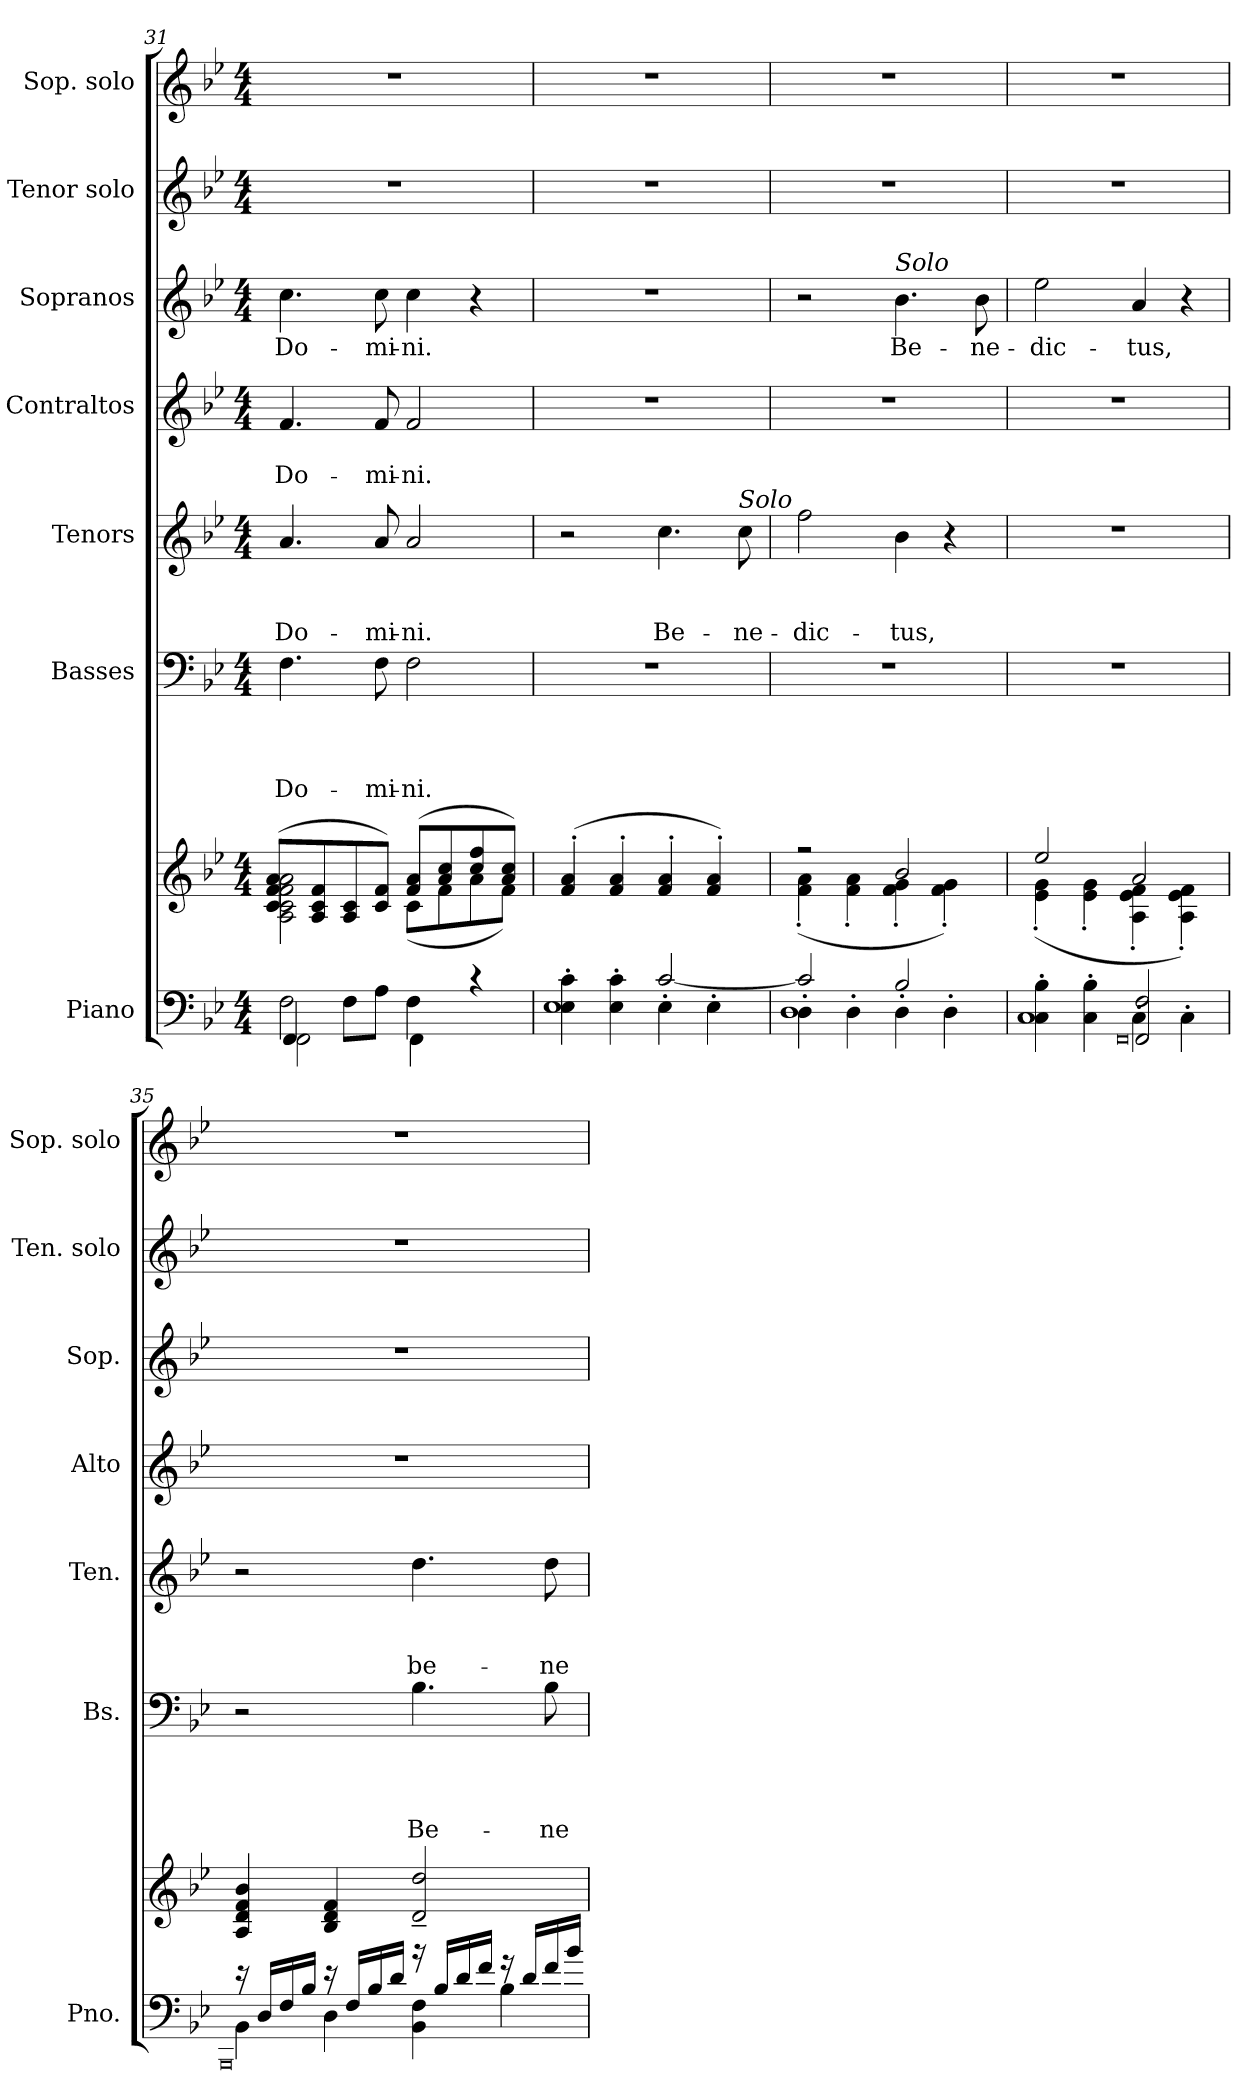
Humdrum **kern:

**kern	**kern	**kern	**text	**text	**text	**text	**kern	**text	**text	**text	**kern	**text	**text	**kern	**text	**kern	**kern
*part7	*part7	*part6	*part6	*part6	*part6	*part6	*part5	*part5	*part5	*part5	*part4	*part4	*part4	*part3	*part3	*part2	*part1
*staff8	*staff7	*staff6	*staff6	*staff6	*staff6	*staff6	*staff5	*staff5	*staff5	*staff5	*staff4	*staff4	*staff4	*staff3	*staff3	*staff2	*staff1
*I"Piano	*	*I"Basses	*	*	*	*	*I"Tenors	*	*	*	*I"Contraltos	*	*	*I"Sopranos	*	*I"Tenor solo	*I"Sop. solo
*I'Pno.	*	*I'Bs.	*	*	*	*	*I'Ten.	*	*	*	*I'Alto	*	*	*I'Sop.	*	*I'Ten. solo	*I'Sop. solo
!!LO:PB:g=z
*clefF4	*clefG2	*clefF4	*	*	*	*	*clefG2	*	*	*	*clefG2	*	*	*clefG2	*	*clefG2	*clefG2
*	*	*	*	*	*	*	*ITrd7c12	*	*	*	*	*	*	*	*	*ITrd7c12	*
*k[b-e-]	*k[b-e-]	*k[b-e-]	*	*	*	*	*k[b-e-]	*	*	*	*k[b-e-]	*	*	*k[b-e-]	*	*k[b-e-]	*k[b-e-]
*B-:	*B-:	*B-:	*	*	*	*	*B-:	*	*	*	*B-:	*	*	*B-:	*	*B-:	*B-:
*M4/4	*M4/4	*M4/4	*	*	*	*	*M4/4	*	*	*	*M4/4	*	*	*M4/4	*	*M4/4	*M4/4
=31	=31	=31	=31	=31	=31	=31	=31	=31	=31	=31	=31	=31	=31	=31	=31	=31	=31
*^	*^	*	*	*	*	*	*	*	*	*	*	*	*	*	*	*	*
*	*^	*	*^	*	*	*	*	*	*	*	*	*	*	*	*	*	*	*	*
!	!	!	!	!	!	!	!	!	!	!LO:LY:b	!	!	!	!LO:LY:b	!	!	!LO:LY:b	!	!LO:LY:b	!	!
2F\	4FF/	2FF\	1ryy	2A\ 2c\ 2f\ 2a\	(>8c/ 8f/ 8a/L	4.F\	.	.	.	Do-	4.A/	.	.	Do-	4.f/	.	Do-	4.cc\	Do-	1r	1r
.	.	.	.	.	8A/ 8c/ 8f/	.	.	.	.	.	.	.	.	.	.	.	.	.	.	.	.
.	8F\L	.	.	.	8A/ 8c/	.	.	.	.	.	.	.	.	.	.	.	.	.	.	.	.
!	!	!	!	!	!	!	!	!	!	!LO:LY:b	!	!	!	!LO:LY:b	!	!	!LO:LY:b	!	!LO:LY:b	!	!
.	8A\J	.	.	.	8c/ 8f/J)	8F\	.	.	.	-mi-	8A/	.	.	-mi-	8f/	.	-mi-	8cc\	-mi-	.	.
!	!	!	!	!	!	!	!	!	!	!LO:LY:b	!	!	!	!LO:LY:b	!	!	!LO:LY:b	!	!LO:LY:b	!	!
2ryy	4F\	4FF\	.	(<8c\L	(>8f/ 8a/L	2F\	.	.	.	-ni.	2A/	.	.	-ni.	2f/	.	-ni.	4cc\	-ni.	.	.
.	.	.	.	8f\	8a/ 8cc/	.	.	.	.	.	.	.	.	.	.	.	.	.	.	.	.
.	4rc	4ryy	.	8a\	8cc/ 8ff/	.	.	.	.	.	.	.	.	.	.	.	.	4r	.	.	.
.	.	.	.	8f\J)	8a/ 8cc/J)	.	.	.	.	.	.	.	.	.	.	.	.	.	.	.	.
=32	=32	=32	=32	=32	=32	=32	=32	=32	=32	=32	=32	=32	=32	=32	=32	=32	=32	=32	=32	=32	=32
4E-\'> 4c\'>	2ryy	1E-	1ryy	1ryy	(>4f/'< 4a/'<	1r	.	.	.	.	2r	.	.	.	1r	.	.	1r	.	1r	1r
4E-\'> 4c\'>	.	.	.	.	4f/'< 4a/'<	.	.	.	.	.	.	.	.	.	.	.	.	.	.	.	.
!	!	!	!	!	!	!	!	!	!	!	!	!	!	!LO:LY:b	!	!	!	!	!	!	!
4E-'>\	[>2c/	.	.	.	4f/'< 4a/'<	.	.	.	.	.	4.c\	.	.	Be-	.	.	.	.	.	.	.
4E-'>\	.	.	.	.	4f/'< 4a/'<)	.	.	.	.	.	.	.	.	.	.	.	.	.	.	.	.
!	!	!	!	!	!	!	!	!	!	!	!LO:TX:a:i:t=Solo	!	!	!	!	!	!	!	!	!	!
!	!	!	!	!	!	!	!	!	!	!	!	!	!	!LO:LY:b	!	!	!	!	!	!	!
.	.	.	.	.	.	.	.	.	.	.	8c\	.	.	-ne-	.	.	.	.	.	.	.
=33	=33	=33	=33	=33	=33	=33	=33	=33	=33	=33	=33	=33	=33	=33	=33	=33	=33	=33	=33	=33	=33
!	!	!	!	!	!	!	!	!	!	!	!	!	!	!LO:LY:b	!	!	!	!	!	!	!
4D'>\	2c/]	1D	1ryy	(<4f\'> 4a\'>	2rff	1r	.	.	.	.	2f\	.	.	-dic-	1r	.	.	2r	.	1r	1r
4D'>\	.	.	.	4f\'> 4a\'>	.	.	.	.	.	.	.	.	.	.	.	.	.	.	.	.	.
!	!	!	!	!	!	!	!	!	!	!	!	!	!	!	!	!	!	!LO:TX:a:i:t=Solo	!	!	!
!	!	!	!	!	!	!	!	!	!	!	!	!	!	!LO:LY:b	!	!	!	!	!LO:LY:b	!	!
4D'>\	2B-/	.	.	4f\'> 4g\'>	2b-/	.	.	.	.	.	4B-\	.	.	-tus,	.	.	.	4.b-\	Be-	.	.
4D'>\	.	.	.	4f\'> 4g\'>)	.	.	.	.	.	.	4r	.	.	.	.	.	.	.	.	.	.
!	!	!	!	!	!	!	!	!	!	!	!	!	!	!	!	!	!	!	!LO:LY:b	!	!
.	.	.	.	.	.	.	.	.	.	.	.	.	.	.	.	.	.	8b-\	-ne-	.	.
=34	=34	=34	=34	=34	=34	=34	=34	=34	=34	=34	=34	=34	=34	=34	=34	=34	=34	=34	=34	=34	=34
!	!	!	!	!	!	!	!	!	!	!	!	!	!	!	!	!	!	!	!LO:LY:b	!	!
4C\'> 4B-\'>	2ryy	1C	1ryy	(<4e-\'> 4g\'>	2ee-/	1r	.	.	.	.	1r	.	.	.	1r	.	.	2ee-\	-dic-	1r	1r
4C\'> 4B-\'>	.	.	.	4e-\'> 4g\'>	.	.	.	.	.	.	.	.	.	.	.	.	.	.	.	.	.
.	0qFF	.	.	.	.	.	.	.	.	.	.	.	.	.	.	.	.	.	.	.	.
!	!	!	!	!	!	!	!	!	!	!	!	!	!	!	!	!	!	!	!LO:LY:b	!	!
4C'>\	2FF/ 2F/	.	.	4A\'> 4e-\'> 4f\'>	2a/	.	.	.	.	.	.	.	.	.	.	.	.	4a/	-tus,	.	.
4C'>\	.	.	.	4A\'> 4e-\'> 4f\'>)	.	.	.	.	.	.	.	.	.	.	.	.	.	4r	.	.	.
!!LO:PB:g=z
=35	=35	=35	=35	=35	=35	=35	=35	=35	=35	=35	=35	=35	=35	=35	=35	=35	=35	=35	=35	=35	=35
.	0qBBB-	.	.	.	.	.	.	.	.	.	.	.	.	.	.	.	.	.	.	.	.
16re	4BB-\	1ryy	1ryy	4A/ 4d/ 4f/ 4b-/	1ryy	2r	.	.	.	.	2r	.	.	.	1r	.	.	1r	.	1r	1r
16D/LL	.	.	.	.	.	.	.	.	.	.	.	.	.	.	.	.	.	.	.	.	.
16F/	.	.	.	.	.	.	.	.	.	.	.	.	.	.	.	.	.	.	.	.	.
16B-/JJ	.	.	.	.	.	.	.	.	.	.	.	.	.	.	.	.	.	.	.	.	.
16re	4D\	.	.	4B-/ 4d/ 4f/	.	.	.	.	.	.	.	.	.	.	.	.	.	.	.	.	.
16F/LL	.	.	.	.	.	.	.	.	.	.	.	.	.	.	.	.	.	.	.	.	.
16B-/	.	.	.	.	.	.	.	.	.	.	.	.	.	.	.	.	.	.	.	.	.
16d/JJ	.	.	.	.	.	.	.	.	.	.	.	.	.	.	.	.	.	.	.	.	.
!	!	!	!	!	!	!	!	!	!	!LO:LY:b	!	!	!	!LO:LY:b	!	!	!	!	!	!	!
16rb	4BB-\ 4F\	.	.	2d/~< 2dd/~<	.	4.B-\	.	.	.	Be-	4.d\	.	.	be-	.	.	.	.	.	.	.
16B-/LL	.	.	.	.	.	.	.	.	.	.	.	.	.	.	.	.	.	.	.	.	.
16d/	.	.	.	.	.	.	.	.	.	.	.	.	.	.	.	.	.	.	.	.	.
16f/JJ	.	.	.	.	.	.	.	.	.	.	.	.	.	.	.	.	.	.	.	.	.
16rg	4B-\	.	.	.	.	.	.	.	.	.	.	.	.	.	.	.	.	.	.	.	.
16d/LL	.	.	.	.	.	.	.	.	.	.	.	.	.	.	.	.	.	.	.	.	.
!	!	!	!	!	!	!	!	!	!	!LO:LY:b	!	!	!	!LO:LY:b	!	!	!	!	!	!	!
16f/	.	.	.	.	.	8B-\	.	.	.	-ne-	8d\	.	.	-ne-	.	.	.	.	.	.	.
16b-/JJ	.	.	.	.	.	.	.	.	.	.	.	.	.	.	.	.	.	.	.	.	.
*v	*v	*v	*	*	*	*	*	*	*	*	*	*	*	*	*	*	*	*	*	*	*
*	*v	*v	*v	*	*	*	*	*	*	*	*	*	*	*	*	*	*	*	*
=	=	=	=	=	=	=	=	=	=	=	=	=	=	=	=	=	=
*-	*-	*-	*-	*-	*-	*-	*-	*-	*-	*-	*-	*-	*-	*-	*-	*-	*-
